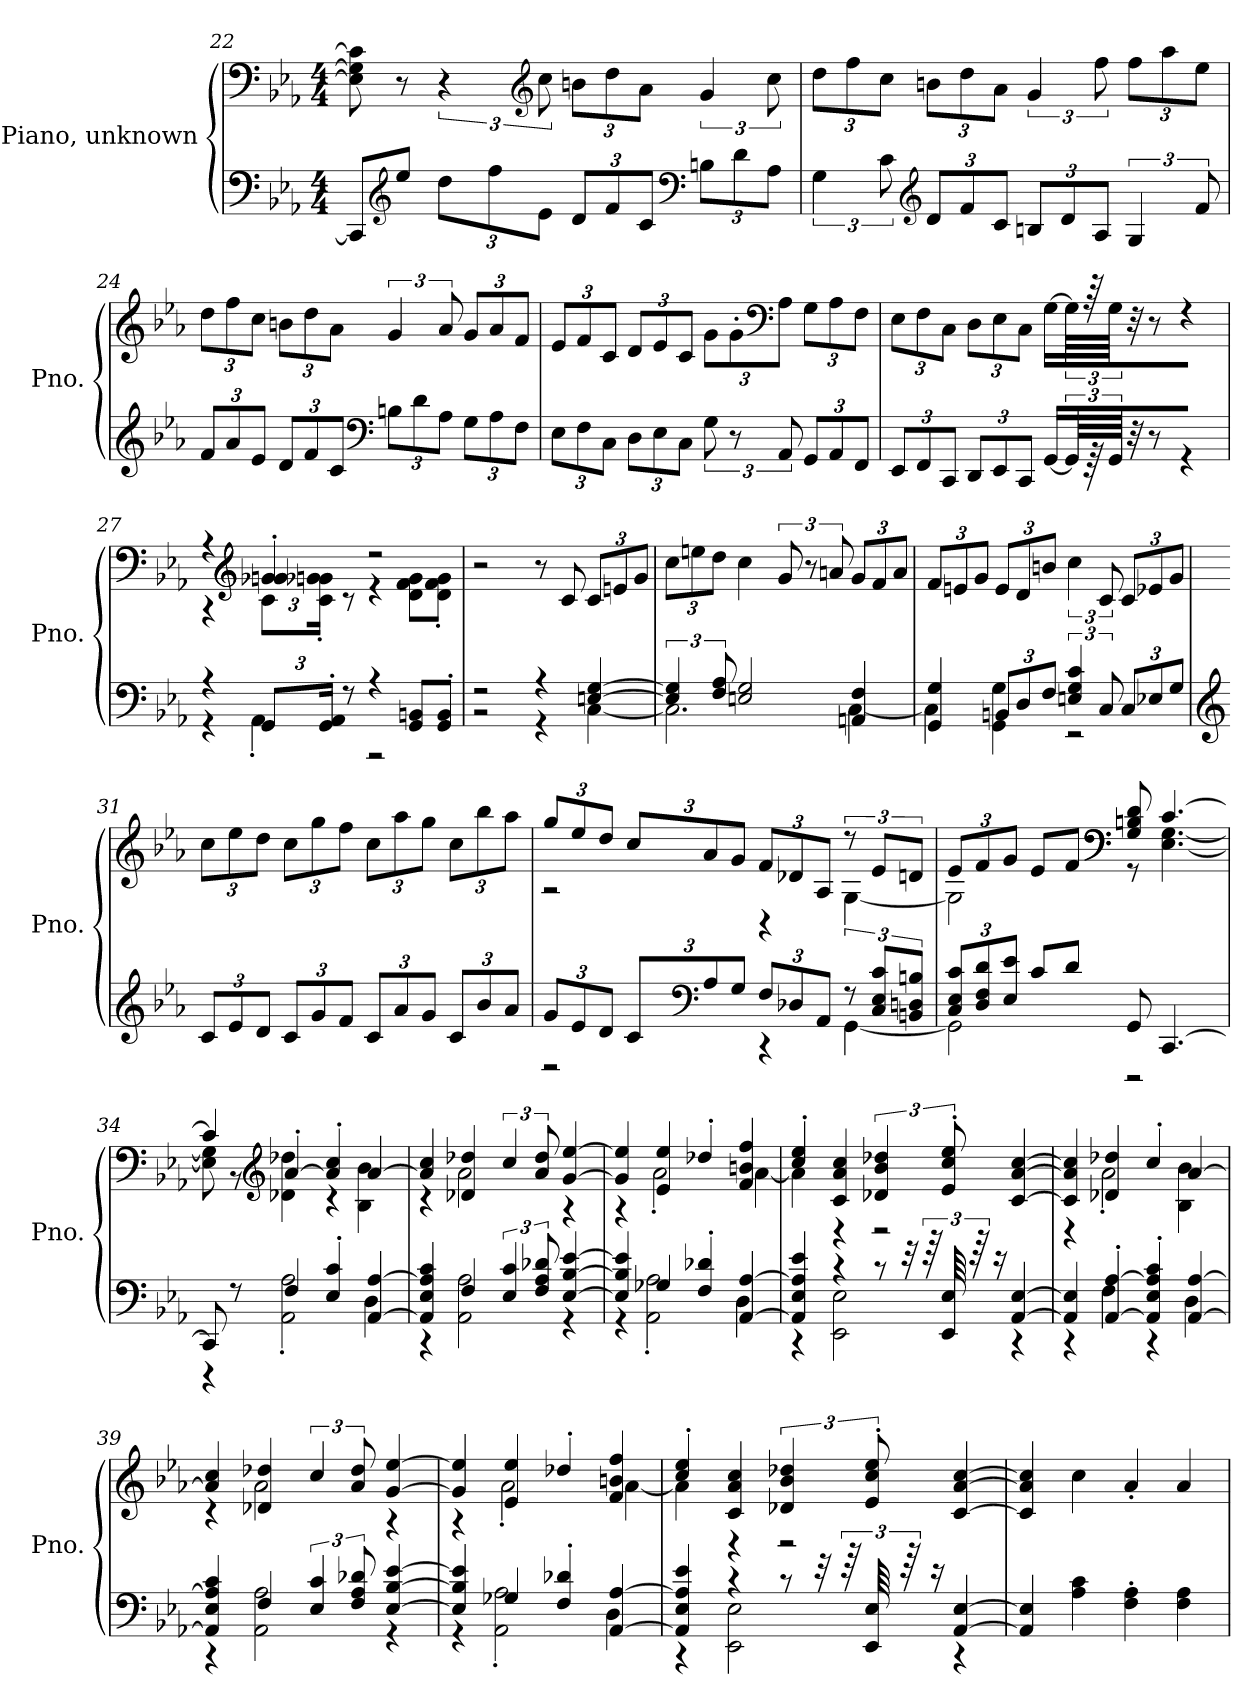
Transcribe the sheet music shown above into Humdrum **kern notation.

**kern	**kern
*part1	*part1
*staff2	*staff1
*I"Piano, unknown	*
*I'Pno.	*
!!LO:LB:g=z
*clefF4	*clefF4
*k[b-e-a-]	*k[b-e-a-]
*M4/4	*M4/4
=22	=22
8CC/L]	8E-\] 8G\] 8c\]
*clefG2	*
8ee-/J	8r
*Xbrackettup	*
12dd\L	6r
12ff\	.
*	*clefG2
12e-\J	12cc\
*	*Xbrackettup
12d/L	12bn\L
12f/	12dd\
12c/J	12a-\J
*clefF4	*
*	*brackettup
12Bn\L	6g/
12d\	.
12A-\J	12cc\
=23	=23
*brackettup	*Xbrackettup
6G\	12dd\L
.	12ff\
12c\	12cc\J
*clefG2	*
*Xbrackettup	*
12d/L	12bn\L
12f/	12dd\
12c/J	12a-\J
*	*brackettup
12Bn/L	6g/
12d/	.
12A-/J	12ff\
*brackettup	*Xbrackettup
6G/	12ff\L
.	12aa-\
12f/	12ee-\J
!!LO:LB:g=z
=24	=24
*Xbrackettup	*
12f/L	12dd\L
12a-/	12ff\
12e-/J	12cc\J
12d/L	12bn\L
12f/	12dd\
12c/J	12a-\J
*clefF4	*
*	*brackettup
12Bn\L	6g/
12d\	.
12A-\J	12a-/
*	*Xbrackettup
12G\L	12g/L
12A-\	12a-/
12F\J	12f/J
=25	=25
12E-\L	12e-/L
12F\	12f/
12C\J	12c/J
12D\L	12d/L
12E-\	12e-/
12C\J	12c/J
*brackettup	*
12G\	12g\L
12r	12g'\
*	*clefF4
12AA-/	12A-\J
*Xbrackettup	*
12GG/L	12G\L
12AA-/	12A-\
12FF/J	12F\J
=26	=26
12EE-/L	12E-\L
12FF/	12F\
12CC/J	12C\J
12DD/L	12D\L
12EE-/	12E-\
12CC/J	12C\J
[16GG/LL	[16G\LL
*brackettup	*brackettup
96GG/JJkk]	96G\JJkk]
96r	96r
96GG/	96G\
32r	32r
8r	8r
4r	4r
!!LO:LB:g=z
=27	=27
*^	*^
4r	4r	4r	4r
*	*	*clefG2	*
*Xbrackettup	*	*	*Xbrackettup
12GG/L	4AA-'\	4g-X/' 4gn/'	12c\L
24GG/' 24AA-/'Jk	.	.	24c\' 24g-X\' 24gn\'Jk
8r	.	.	8r
4r	2r	2r	4r
8GG/ 8BBn/L	.	.	8d\ 8f\ 8g\L
8GG/' 8BB/'J	.	.	8d\' 8f\' 8g\'J
*	*	*v	*v
=28	=28	=28
2r	2r	2r
4r	4r	8r
.	.	8c/
[4En/ [4G/	[4C\	12c/L
.	.	12en/
.	.	12g/J
=29	=29	=29
*brackettup	*	*
6E/] 6G/]	2.C\]	12cc\L
.	.	12een\
12F/ 12A-/	.	12dd\J
2En/ 2G/	.	4cc\
*	*	*brackettup
.	.	12g/
.	.	12r
.	.	12an/
*	*	*Xbrackettup
4AAn/ 4F/	[4C\	12g/L
.	.	12f/
.	.	12a/J
!!LO:LB:g=z
=30	=30	=30
4GG/ 4G/	4C\]	12f/L
.	.	12en/
.	.	12g/J
*Xbrackettup	*	*
12BBn/L	4GG\ 4G\	12e/L
12D/	.	12d/
12F/J	.	12bn/J
*brackettup	*	*brackettup
6En/ 6G/ 6c/	2r	6cc\
12C/	.	12c/
*Xbrackettup	*	*Xbrackettup
12C/L	.	12c/L
12E-X/	.	12e-X/
12G/J	.	12g/J
*v	*v	*
=31	=31
*clefG2	*
12c/L	12cc\L
12e-/	12ee-\
12d/J	12dd\J
12c/L	12cc\L
12g/	12gg\
12f/J	12ff\J
12c/L	12cc\L
12a-/	12aa-\
12g/J	12gg\J
12c/L	12cc\L
12b-/	12bb-\
12a-/J	12aa-\J
=32	=32
*^	*^
12g/L	2r	12gg/L	2r
12e-/	.	12ee-/	.
12d/J	.	12dd/J	.
12c/L	.	12cc/L	.
*clefF4	*	*	*
12A-/	.	12a-/	.
12G/J	.	12g/J	.
12F/L	4r	12f/L	4r
12D-X/	.	12d-X/	.
12AA-/J	.	12A-/J	.
*brackettup	*	*brackettup	*
12r	[4GG\	12r	[4G\
12C/ 12E-/ 12c/L	.	12e-/L	.
12BBn/ 12Dn/ 12Bn/J	.	12dn/J	.
!!LO:LB:g=z	!!
=33	=33	=33	=33
*Xbrackettup	*	*Xbrackettup	*
12C/ 12E-/ 12c/L	2GG\]	12e-/L	2G\]
12D/ 12F/ 12d/	.	12f/	.
12E-/ 12e-/J	.	12g/J	.
8c/L	.	8e-/L	.
8d/J	.	8f/J	.
*	*	*clefF4	*
8GG/	2r	8G/ 8Bn/ 8d/	8r
[4.CC/	.	[4.c/	[4.E-\ [4.G\
=34	=34	=34	=34
8CC/]	4r	4c/]	8E-\] 8G\]
8r	.	.	8r
*	*	*clefG2	*
4F/	2AA-\' 2A-\'	[4a-'/	4d-X\ 4dd-X\
4E-/' 4c/'	.	4a-/]' 4cc/'	4r
[4AA-/ [4A-/	4D\	[4a-/	4B-\ 4b-\
=35	=35	=35	=35
4AA-/] 4E-/ 4A-/] 4c/	4r	4a-/] 4cc/	4r
4F/	2AA-\ 2A-\	4d-X/ 4dd-X/	2a-\
*brackettup	*	*brackettup	*
6E-/ 6c/	.	6cc/	.
12F/ 12A-/ 12d-X/	.	12a-/ 12dd-/	.
[4E-/ [4B-/ [4e-/	4r	[4g/ [4ee-/	4r
=36	=36	=36	=36
4E-/] 4B-/] 4e-/]	4r	4g/] 4ee-/]	4r
4G-X/	2AA-\' 2A-\'	4e-/ 4ee-/	2a-'\
4F/' 4d-X/'	.	4dd-X'/	.
[4AA-/ [4A-/	4D\	4f/ 4bn/ 4ff/	[4a-\
!!LO:PB:g=z	!!
=37	=37	=37	=37
4AA-/] 4E-/ 4A-/] 4e-/	4r	4cc/' 4ee-/'	4a-\]
4r	2EE-\ 2E-\	4c/ 4a-/ 4cc/	4r
8r	.	6d-X/ 6b-/ 6dd-X/	2r
32r	.	.	.
96r	.	.	.
96EE-/ 96E-/	.	12e-/' 12cc/' 12ee-/'	.
96r	.	.	.
16r	.	.	.
[4AA-/ [4E-/	4r	[4c/ [4a-/ [4cc/	.
=38	=38	=38	=38
4AA-/] 4E-/]	4r	4c/] 4a-/] 4cc/]	4r
[4AA-/' [4A-/'	4F\	4d-X/ 4dd-X/	2a-'\
4AA-/]' 4E-/' 4A-/]' 4c/'	4r	4cc'/	.
[4AA-/ [4A-/	4D\	[4a-/	4B-\ 4b-\
=39	=39	=39	=39
4AA-/] 4E-/ 4A-/] 4c/	4r	4a-/] 4cc/	4r
4F/	2AA-\ 2A-\	4d-X/ 4dd-X/	2a-\
6E-/ 6c/	.	6cc/	.
12F/ 12A-/ 12d-X/	.	12a-/ 12dd-/	.
[4E-/ [4B-/ [4e-/	4r	[4g/ [4ee-/	4r
=40	=40	=40	=40
4E-/] 4B-/] 4e-/]	4r	4g/] 4ee-/]	4r
4G-X/	2AA-\' 2A-\'	4e-/ 4ee-/	2a-'\
4F/' 4d-X/'	.	4dd-X'/	.
[4AA-/ [4A-/	4D\	4f/ 4bn/ 4ff/	[4a-\
!!LO:LB:g=z	!!
=41	=41	=41	=41
4AA-/] 4E-/ 4A-/] 4e-/	4r	4cc/' 4ee-/'	4a-\]
4r	2EE-\ 2E-\	4c/ 4a-/ 4cc/	4r
8r	.	6d-X/ 6b-/ 6dd-X/	2r
32r	.	.	.
96r	.	.	.
96EE-/ 96E-/	.	12e-/' 12cc/' 12ee-/'	.
96r	.	.	.
16r	.	.	.
[4AA-/ [4E-/	4r	[4c/ [4a-/ [4cc/	.
*v	*v	*	*
*	*v	*v
=42	=42
4AA-/] 4E-/]	4c/] 4a-/] 4cc/]
4A-\ 4c\	4cc\
4F\' 4A-\'	4a-'/
4F\ 4A-\	4a-/
=	=
*-	*-
